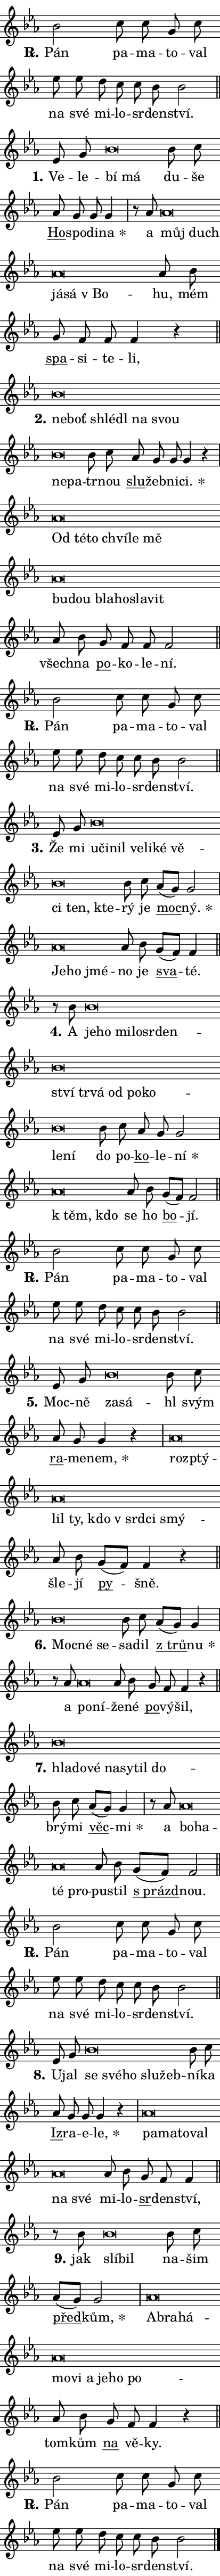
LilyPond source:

\version "2.22.1"
\header { tagline = "" }
\paper {
  indent = 0\cm
  top-margin = 0\cm
  right-margin = 0\cm
  bottom-margin = 0\cm
  left-margin = 0\cm
  paper-width = 7\cm
  page-breaking = #ly:one-page-breaking
  system-system-spacing.basic-distance = #11
  score-system-spacing.basic-distance = #11.3
  ragged-last = ##f
}


%% Author: Thomas Morley
%% https://lists.gnu.org/archive/html/lilypond-user/2020-05/msg00002.html
#(define (line-position grob)
"Returns position of @var[grob} in current system:
   @code{'start}, if at first time-step
   @code{'end}, if at last time-step
   @code{'middle} otherwise
"
  (let* ((col (ly:item-get-column grob))
         (ln (ly:grob-object col 'left-neighbor))
         (rn (ly:grob-object col 'right-neighbor))
         (col-to-check-left (if (ly:grob? ln) ln col))
         (col-to-check-right (if (ly:grob? rn) rn col))
         (break-dir-left
           (and
             (ly:grob-property col-to-check-left 'non-musical #f)
             (ly:item-break-dir col-to-check-left)))
         (break-dir-right
           (and
             (ly:grob-property col-to-check-right 'non-musical #f)
             (ly:item-break-dir col-to-check-right))))
        (cond ((eqv? 1 break-dir-left) 'start)
              ((eqv? -1 break-dir-right) 'end)
              (else 'middle))))

#(define (tranparent-at-line-position vctor)
  (lambda (grob)
  "Relying on @code{line-position} select the relevant enry from @var{vctor}.
Used to determine transparency,"
    (case (line-position grob)
      ((end) (not (vector-ref vctor 0)))
      ((middle) (not (vector-ref vctor 1)))
      ((start) (not (vector-ref vctor 2))))))

noteHeadBreakVisibility =
#(define-music-function (break-visibility)(vector?)
"Makes @code{NoteHead}s transparent relying on @var{break-visibility}"
#{
  \override NoteHead.transparent =
    #(tranparent-at-line-position break-visibility)
#})

#(define delete-ledgers-for-transparent-note-heads
  (lambda (grob)
    "Reads whether a @code{NoteHead} is transparent.
If so this @code{NoteHead} is removed from @code{'note-heads} from
@var{grob}, which is supposed to be @code{LedgerLineSpanner}.
As a result ledgers are not printed for this @code{NoteHead}"
    (let* ((nhds-array (ly:grob-object grob 'note-heads))
           (nhds-list
             (if (ly:grob-array? nhds-array)
                 (ly:grob-array->list nhds-array)
                 '()))
           ;; Relies on the transparent-property being done before
           ;; Staff.LedgerLineSpanner.after-line-breaking is executed.
           ;; This is fragile ...
           (to-keep
             (remove
               (lambda (nhd)
                 (ly:grob-property nhd 'transparent #f))
               nhds-list)))
      ;; TODO find a better method to iterate over grob-arrays, similiar
      ;; to filter/remove etc for lists
      ;; For now rebuilt from scratch
      (set! (ly:grob-object grob 'note-heads)  '())
      (for-each
        (lambda (nhd)
          (ly:pointer-group-interface::add-grob grob 'note-heads nhd))
        to-keep))))

hideNotes = {
  \noteHeadBreakVisibility #begin-of-line-visible
}
unHideNotes = {
  \noteHeadBreakVisibility #all-visible
}

% work-around for resetting accidentals
% https://lilypond.org/doc/v2.23/Documentation/notation/displaying-rhythms#unmetered-music
cadenzaMeasure = {
  \cadenzaOff
  \partial 1024 s1024
  \cadenzaOn
}

#(define-markup-command (accent layout props text) (markup?)
  "Underline accented syllable"
  (interpret-markup layout props
    #{\markup \override #'(offset . 4.3) \underline { #text }#}))

responsum = \markup \concat {
  "R" \hspace #-1.05 \path #0.1 #'((moveto 0 0.07) (lineto 0.9 0.8)) \hspace #0.05 "."
}

\layout {
    \context {
        \Staff
        \remove "Time_signature_engraver"
        \override LedgerLineSpanner.after-line-breaking = #delete-ledgers-for-transparent-note-heads
    }
    \context {
        \Voice {
            \override NoteHead.output-attributes = #'((class . "notehead"))
            \override Hairpin.height = #0.55
        }
    }
    \context {
        \Lyrics {
            \override StanzaNumber.output-attributes = #'((class . "stanzanumber"))
            \override LyricSpace.minimum-distance = #0.9
            \override LyricText.font-name = #"TeX Gyre Schola"
            \override LyricText.font-size = 1
            \override StanzaNumber.font-name = #"TeX Gyre Schola Bold"
            \override StanzaNumber.font-size = 1
        }
    }
}

% magnetic-lyrics.ily
%
%   written by
%     Jean Abou Samra <jean@abou-samra.fr>
%     Werner Lemberg <wl@gnu.org>
%
%   adapted by
%     Jiri Hon <jiri.hon@gmail.com>
%
% Version 2022-Apr-15

% https://www.mail-archive.com/lilypond-user@gnu.org/msg149350.html

#(define (Left_hyphen_pointer_engraver context)
   "Collect syllable-hyphen-syllable occurrences in lyrics and store
them in properties.  This engraver only looks to the left.  For
example, if the lyrics input is @code{foo -- bar}, it does the
following.

@itemize @bullet
@item
Set the @code{text} property of the @code{LyricHyphen} grob between
@q{foo} and @q{bar} to @code{foo}.

@item
Set the @code{left-hyphen} property of the @code{LyricText} grob with
text @q{foo} to the @code{LyricHyphen} grob between @q{foo} and
@q{bar}.
@end itemize

Use this auxiliary engraver in combination with the
@code{lyric-@/text::@/apply-@/magnetic-@/offset!} hook."
   (let ((hyphen #f)
         (text #f))
     (make-engraver
      (acknowledgers
       ((lyric-syllable-interface engraver grob source-engraver)
        (set! text grob)))
      (end-acknowledgers
       ((lyric-hyphen-interface engraver grob source-engraver)
        ;(when (not (grob::has-interface grob 'lyric-space-interface))
          (set! hyphen grob)));)
      ((stop-translation-timestep engraver)
       (when (and text hyphen)
         (ly:grob-set-object! text 'left-hyphen hyphen))
       (set! text #f)
       (set! hyphen #f)))))

#(define (lyric-text::apply-magnetic-offset! grob)
   "If the space between two syllables is less than the value in
property @code{LyricText@/.details@/.squash-threshold}, move the right
syllable to the left so that it gets concatenated with the left
syllable.

Use this function as a hook for
@code{LyricText@/.after-@/line-@/breaking} if the
@code{Left_@/hyphen_@/pointer_@/engraver} is active."
   (let ((hyphen (ly:grob-object grob 'left-hyphen #f)))
     (when hyphen
       (let ((left-text (ly:spanner-bound hyphen LEFT)))
         (when (grob::has-interface left-text 'lyric-syllable-interface)
           (let* ((common (ly:grob-common-refpoint grob left-text X))
                  (this-x-ext (ly:grob-extent grob common X))
                  (left-x-ext
                   (begin
                     ;; Trigger magnetism for left-text.
                     (ly:grob-property left-text 'after-line-breaking)
                     (ly:grob-extent left-text common X)))
                  ;; `delta` is the gap width between two syllables.
                  (delta (- (interval-start this-x-ext)
                            (interval-end left-x-ext)))
                  (details (ly:grob-property grob 'details))
                  (threshold (assoc-get 'squash-threshold details 0.2)))
             (when (< delta threshold)
               (let* (;; We have to manipulate the input text so that
                      ;; ligatures crossing syllable boundaries are not
                      ;; disabled.  For languages based on the Latin
                      ;; script this is essentially a beautification.
                      ;; However, for non-Western scripts it can be a
                      ;; necessity.
                      (lt (ly:grob-property left-text 'text))
                      (rt (ly:grob-property grob 'text))
                      (is-space (grob::has-interface hyphen 'lyric-space-interface))
                      (space (if is-space " " ""))
                      (space-markup (grob-interpret-markup grob " "))
                      (space-size (interval-length (ly:stencil-extent space-markup X)))
                      (extra-delta (if is-space space-size 0))
                      ;; Append new syllable.
                      (ltrt-space (if (and (string? lt) (string? rt))
                                (string-append lt space rt)
                                (make-concat-markup (list lt space rt))))
                      ;; Right-align `ltrt` to the right side.
                      (ltrt-space-markup (grob-interpret-markup
                               grob
                               (make-translate-markup
                                (cons (interval-length this-x-ext) 0)
                                (make-right-align-markup ltrt-space)))))
                 (begin
                   ;; Don't print `left-text`.
                   (ly:grob-set-property! left-text 'stencil #f)
                   ;; Set text and stencil (which holds all collected
                   ;; syllables so far) and shift it to the left.
                   (ly:grob-set-property! grob 'text ltrt-space)
                   (ly:grob-set-property! grob 'stencil ltrt-space-markup)
                   (ly:grob-translate-axis! grob (- (- delta extra-delta)) X))))))))))


#(define (lyric-hyphen::displace-bounds-first grob)
   ;; Make very sure this callback isn't triggered too early.
   (let ((left (ly:spanner-bound grob LEFT))
         (right (ly:spanner-bound grob RIGHT)))
     (ly:grob-property left 'after-line-breaking)
     (ly:grob-property right 'after-line-breaking)
     (ly:lyric-hyphen::print grob)))

squashThreshold = #0.4

\layout {
  \context {
    \Lyrics
    \consists #Left_hyphen_pointer_engraver
    \override LyricText.after-line-breaking =
      #lyric-text::apply-magnetic-offset!
    \override LyricHyphen.stencil = #lyric-hyphen::displace-bounds-first
    \override LyricText.details.squash-threshold = \squashThreshold
    \override LyricHyphen.minimum-distance = 0
    \override LyricHyphen.minimum-length = \squashThreshold
  }
}

squash = \override LyricText.details.squash-threshold = 9999
unSquash = \override LyricText.details.squash-threshold = \squashThreshold

left = \override LyricText.self-alignment-X = #LEFT
unLeft = \revert LyricText.self-alignment-X

starOffset = #(lambda (grob) 
                (let ((x_offset (ly:self-alignment-interface::aligned-on-x-parent grob)))
                  (if (= x_offset 0) 0 (+ x_offset 1.2))))

star = #(define-music-function (syllable)(string?)
"Append star separator at the end of a syllable"
#{
  \once \override LyricText.X-offset = #starOffset
  \lyricmode { \markup {
    #syllable
    \override #'((font-name . "TeX Gyre Schola Bold")) \hspace #0.2 \lower #0.65 \larger "*"
  } }
#})

starAccent = #(define-music-function (syllable)(string?)
"Append star separator at the end of a syllable and make accent"
#{
  \once \override LyricText.X-offset = #starOffset
  \lyricmode { \markup {
    \accent #syllable
    \override #'((font-name . "TeX Gyre Schola Bold")) \hspace #0.2 \lower #0.65 \larger "*"
  } }
#})

breath = #(define-music-function (syllable)(string?)
"Append breathing indicator at the end of a syllable"
#{
  \lyricmode { \markup { #syllable "+" } }
#})

optionalBreath = #(define-music-function (syllable)(string?)
"Append optional breathing indicator at the end of a syllable"
#{
  \lyricmode { \markup { #syllable "(+)" } }
#})


\score {
    <<
        \new Voice = "melody" { \cadenzaOn \key es \major \relative { bes'2 c8 c g c \bar "" es es d c c bes bes2 \cadenzaMeasure \bar "||" \break } }
        \new Lyrics \lyricsto "melody" { \lyricmode { \set stanza = \responsum
Pán pa -- ma -- to -- val na své mi -- lo -- sr -- den -- ství. } }
    >>
    \layout {}
}

\score {
    <<
        \new Voice = "melody" { \cadenzaOn \key es \major \relative { es'8 g bes\breve*1/16 \hideNotes \breve*1/16 \bar "" \unHideNotes bes8 c \bar "" as g g g4 \cadenzaMeasure \bar "|" r8 as8 as\breve*1/16 \hideNotes \breve*1/16 \bar "" \breve*1/16 \bar "" \breve*1/16 \breve*1/16 \bar "" \unHideNotes as8 bes \bar "" g f f f4 r \cadenzaMeasure \bar "||" \break } }
        \new Lyrics \lyricsto "melody" { \lyricmode { \set stanza = "1."
Ve -- le -- \left bí \squash má \unLeft \unSquash du -- še \markup \accent Ho -- spo -- di -- \star na a \left můj \squash duch já -- sá "v Bo" -- \unLeft \unSquash hu, mém \markup \accent spa -- si -- te -- li, } }
    >>
    \layout {}
}

\score {
    <<
        \new Voice = "melody" { \cadenzaOn \key es \major \relative { bes'\breve*1/16 \hideNotes \breve*1/16 \bar "" \breve*1/16 \bar "" \breve*1/16 \bar "" \breve*1/16 \bar "" \breve*1/16 \bar "" \breve*1/16 \breve*1/16 \bar "" \unHideNotes bes8 c \bar "" as g g g4 r \cadenzaMeasure \bar "|" as\breve*1/16 \hideNotes \breve*1/16 \bar "" \breve*1/16 \bar "" \breve*1/16 \bar "" \breve*1/16 \bar "" \breve*1/16 \bar "" \breve*1/16 \bar "" \breve*1/16 \bar "" \breve*1/16 \bar "" \breve*1/16 \bar "" \breve*1/16 \breve*1/16 \bar "" \unHideNotes as8 bes \bar "" g f f f2 \cadenzaMeasure \bar "||" \break } }
        \new Lyrics \lyricsto "melody" { \lyricmode { \set stanza = "2."
\left ne -- \squash boť shlé -- dl na svou ne -- pa -- \unLeft \unSquash tr -- nou \markup \accent slu -- žeb -- ni -- \star ci. \left Od \squash té -- to chví -- le mě bu -- dou bla -- ho -- sla -- vit \unLeft \unSquash všech -- na \markup \accent po -- ko -- le -- ní. } }
    >>
    \layout {}
}

\score {
    <<
        \new Voice = "melody" { \cadenzaOn \key es \major \relative { bes'2 c8 c g c \bar "" es es d c c bes bes2 \cadenzaMeasure \bar "||" \break } }
        \new Lyrics \lyricsto "melody" { \lyricmode { \set stanza = \responsum
Pán pa -- ma -- to -- val na své mi -- lo -- sr -- den -- ství. } }
    >>
    \layout {}
}

\score {
    <<
        \new Voice = "melody" { \cadenzaOn \key es \major \relative { es'8 g bes\breve*1/16 \hideNotes \breve*1/16 \bar "" \breve*1/16 \bar "" \breve*1/16 \bar "" \breve*1/16 \bar "" \breve*1/16 \bar "" \breve*1/16 \bar "" \breve*1/16 \bar "" \breve*1/16 \breve*1/16 \bar "" \unHideNotes bes8 c \bar "" as[( g)] g2 \cadenzaMeasure \bar "|" as\breve*1/16 \hideNotes \breve*1/16 \breve*1/16 \bar "" \unHideNotes as8 bes \bar "" g[( f)] f4 \cadenzaMeasure \bar "||" \break } }
        \new Lyrics \lyricsto "melody" { \lyricmode { \set stanza = "3."
Že mi \left u -- \squash či -- nil ve -- li -- ké vě -- ci ten, kte -- \unLeft \unSquash rý je \markup \accent moc -- \star ný. \left Je -- \squash ho jmé -- \unLeft \unSquash no je \markup \accent sva -- té. } }
    >>
    \layout {}
}

\score {
    <<
        \new Voice = "melody" { \cadenzaOn \key es \major \relative { r8 bes'8 bes\breve*1/16 \hideNotes \breve*1/16 \bar "" \breve*1/16 \bar "" \breve*1/16 \bar "" \breve*1/16 \bar "" \breve*1/16 \bar "" \breve*1/16 \bar "" \breve*1/16 \bar "" \breve*1/16 \bar "" \breve*1/16 \bar "" \breve*1/16 \bar "" \breve*1/16 \bar "" \breve*1/16 \breve*1/16 \bar "" \unHideNotes bes8 c \bar "" as g g2 \cadenzaMeasure \bar "|" as\breve*1/16 \hideNotes \breve*1/16 \bar "" \unHideNotes as8 bes \bar "" g[( f)] f2 \cadenzaMeasure \bar "||" \break } }
        \new Lyrics \lyricsto "melody" { \lyricmode { \set stanza = "4."
A \left je -- \squash ho mi -- lo -- sr -- den -- ství tr -- vá od po -- ko -- le -- ní \unLeft \unSquash do po -- \markup \accent ko -- le -- \star ní \left "k těm," \squash kdo \unLeft \unSquash se ho \markup \accent bo -- jí. } }
    >>
    \layout {}
}

\score {
    <<
        \new Voice = "melody" { \cadenzaOn \key es \major \relative { bes'2 c8 c g c \bar "" es es d c c bes bes2 \cadenzaMeasure \bar "||" \break } }
        \new Lyrics \lyricsto "melody" { \lyricmode { \set stanza = \responsum
Pán pa -- ma -- to -- val na své mi -- lo -- sr -- den -- ství. } }
    >>
    \layout {}
}

\score {
    <<
        \new Voice = "melody" { \cadenzaOn \key es \major \relative { es'8 g bes\breve*1/16 \hideNotes \breve*1/16 \bar "" \unHideNotes bes8 c \bar "" as g g4 r \cadenzaMeasure \bar "|" as\breve*1/16 \hideNotes \breve*1/16 \bar "" \breve*1/16 \bar "" \breve*1/16 \bar "" \breve*1/16 \bar "" \breve*1/16 \bar "" \breve*1/16 \breve*1/16 \bar "" \unHideNotes as8 bes \bar "" g[( f)] f4 r \cadenzaMeasure \bar "||" \break } }
        \new Lyrics \lyricsto "melody" { \lyricmode { \set stanza = "5."
Moc -- ně \left za -- \squash sá -- \unLeft \unSquash hl svým \markup \accent ra -- me -- \star nem, \left roz -- \squash ptý -- lil ty, kdo "v srd" -- ci smý -- \unLeft \unSquash šle -- jí \markup \accent py -- šně. } }
    >>
    \layout {}
}

\score {
    <<
        \new Voice = "melody" { \cadenzaOn \key es \major \relative { bes'\breve*1/16 \hideNotes \breve*1/16 \breve*1/16 \bar "" \unHideNotes bes8 c \bar "" as[( g)] g4 \cadenzaMeasure \bar "|" r8 as8 as\breve*1/16 \hideNotes \breve*1/16 \bar "" \unHideNotes as8 bes \bar "" g f f4 r \cadenzaMeasure \bar "||" \break } }
        \new Lyrics \lyricsto "melody" { \lyricmode { \set stanza = "6."
\left Moc -- \squash né se -- \unLeft \unSquash sa -- dil \markup \accent "z trů" -- \star nu a \left po -- \squash ní -- \unLeft \unSquash že -- né \markup \accent po -- vý -- šil, } }
    >>
    \layout {}
}

\score {
    <<
        \new Voice = "melody" { \cadenzaOn \key es \major \relative { bes'\breve*1/16 \hideNotes \breve*1/16 \bar "" \breve*1/16 \bar "" \breve*1/16 \bar "" \breve*1/16 \bar "" \breve*1/16 \breve*1/16 \bar "" \unHideNotes bes8 c \bar "" as[( g)] g4 \cadenzaMeasure \bar "|" r8 as8 as\breve*1/16 \hideNotes \breve*1/16 \bar "" \breve*1/16 \breve*1/16 \bar "" \unHideNotes as8 bes \bar "" g[( f)] f2 \cadenzaMeasure \bar "||" \break } }
        \new Lyrics \lyricsto "melody" { \lyricmode { \set stanza = "7."
\left hla -- \squash do -- vé na -- sy -- til do -- \unLeft \unSquash brý -- mi \markup \accent věc -- \star mi a \left bo -- \squash ha -- té pro -- \unLeft \unSquash pu -- stil \markup \accent "s prázd" -- nou. } }
    >>
    \layout {}
}

\score {
    <<
        \new Voice = "melody" { \cadenzaOn \key es \major \relative { bes'2 c8 c g c \bar "" es es d c c bes bes2 \cadenzaMeasure \bar "||" \break } }
        \new Lyrics \lyricsto "melody" { \lyricmode { \set stanza = \responsum
Pán pa -- ma -- to -- val na své mi -- lo -- sr -- den -- ství. } }
    >>
    \layout {}
}

\score {
    <<
        \new Voice = "melody" { \cadenzaOn \key es \major \relative { es'8 g bes\breve*1/16 \hideNotes \breve*1/16 \bar "" \breve*1/16 \bar "" \breve*1/16 \breve*1/16 \bar "" \unHideNotes bes8 c \bar "" as g g g4 r \cadenzaMeasure \bar "|" as\breve*1/16 \hideNotes \breve*1/16 \bar "" \breve*1/16 \bar "" \breve*1/16 \bar "" \breve*1/16 \breve*1/16 \bar "" \unHideNotes as8 bes \bar "" g f f4 \cadenzaMeasure \bar "||" \break } }
        \new Lyrics \lyricsto "melody" { \lyricmode { \set stanza = "8."
U -- jal \left se \squash své -- ho slu -- žeb -- \unLeft \unSquash ní -- ka \markup \accent Iz -- ra -- e -- \star le, \left pa -- \squash ma -- to -- val na své \unLeft \unSquash mi -- lo -- \markup \accent sr -- den -- ství, } }
    >>
    \layout {}
}

\score {
    <<
        \new Voice = "melody" { \cadenzaOn \key es \major \relative { r8 bes'8 bes\breve*1/16 \hideNotes \breve*1/16 \bar "" \unHideNotes bes8 c \bar "" as[( g)] g2 \cadenzaMeasure \bar "|" as\breve*1/16 \hideNotes \breve*1/16 \bar "" \breve*1/16 \bar "" \breve*1/16 \bar "" \breve*1/16 \bar "" \breve*1/16 \bar "" \breve*1/16 \bar "" \breve*1/16 \breve*1/16 \bar "" \unHideNotes as8 bes \bar "" g f f4 r \cadenzaMeasure \bar "||" \break } }
        \new Lyrics \lyricsto "melody" { \lyricmode { \set stanza = "9."
jak \left slí -- \squash bil \unLeft \unSquash na -- šim \markup \accent před -- \star kům, \left Ab -- \squash ra -- há -- mo -- vi a je -- ho po -- \unLeft \unSquash tom -- kům \markup \accent na vě -- ky. } }
    >>
    \layout {}
}

\score {
    <<
        \new Voice = "melody" { \cadenzaOn \key es \major \relative { bes'2 c8 c g c \bar "" es es d c c bes bes2 \cadenzaMeasure \bar "||" \break } \bar "|." }
        \new Lyrics \lyricsto "melody" { \lyricmode { \set stanza = \responsum
Pán pa -- ma -- to -- val na své mi -- lo -- sr -- den -- ství. } }
    >>
    \layout {}
}
